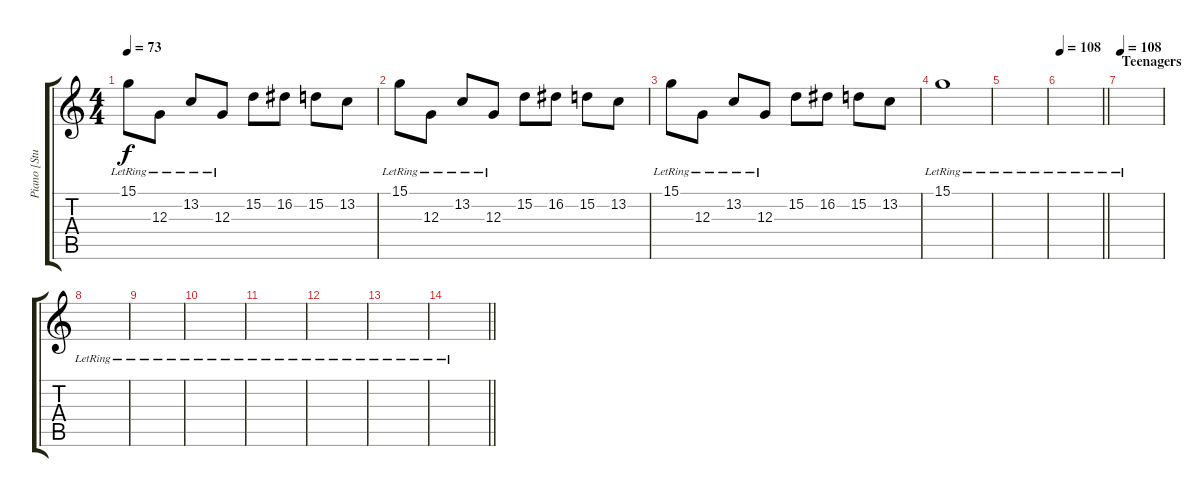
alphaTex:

\track ("Piano [Studio]" "Piano [Stu") {instrument acousticgrandpiano}
\staff {score tabs}
\tuning (E4 B3 G3 D3 A2 E2) {hide}
\ts (4 4)
\tempo 73
\clef g2
\ks c
15.1{lr}.8{dy f} 12.3{lr}.8 13.2{lr}.8 12.3{lr}.8 15.2.8 16.2.8 15.2.8 13.2.8 |
15.1{lr}.8 12.3{lr}.8 13.2{lr}.8 12.3{lr}.8 15.2.8 16.2.8 15.2.8 13.2.8 |
15.1{lr}.8 12.3{lr}.8 13.2{lr}.8 12.3{lr}.8 15.2.8 16.2.8 15.2.8 13.2.8 |
15.1{lr}.1 |
|
\tempo 108
\barLineRight lightlight
|
\section ("" "Teenagers")
\tempo 108
|
|
|
|
|
|
|
\barLineRight lightlight
